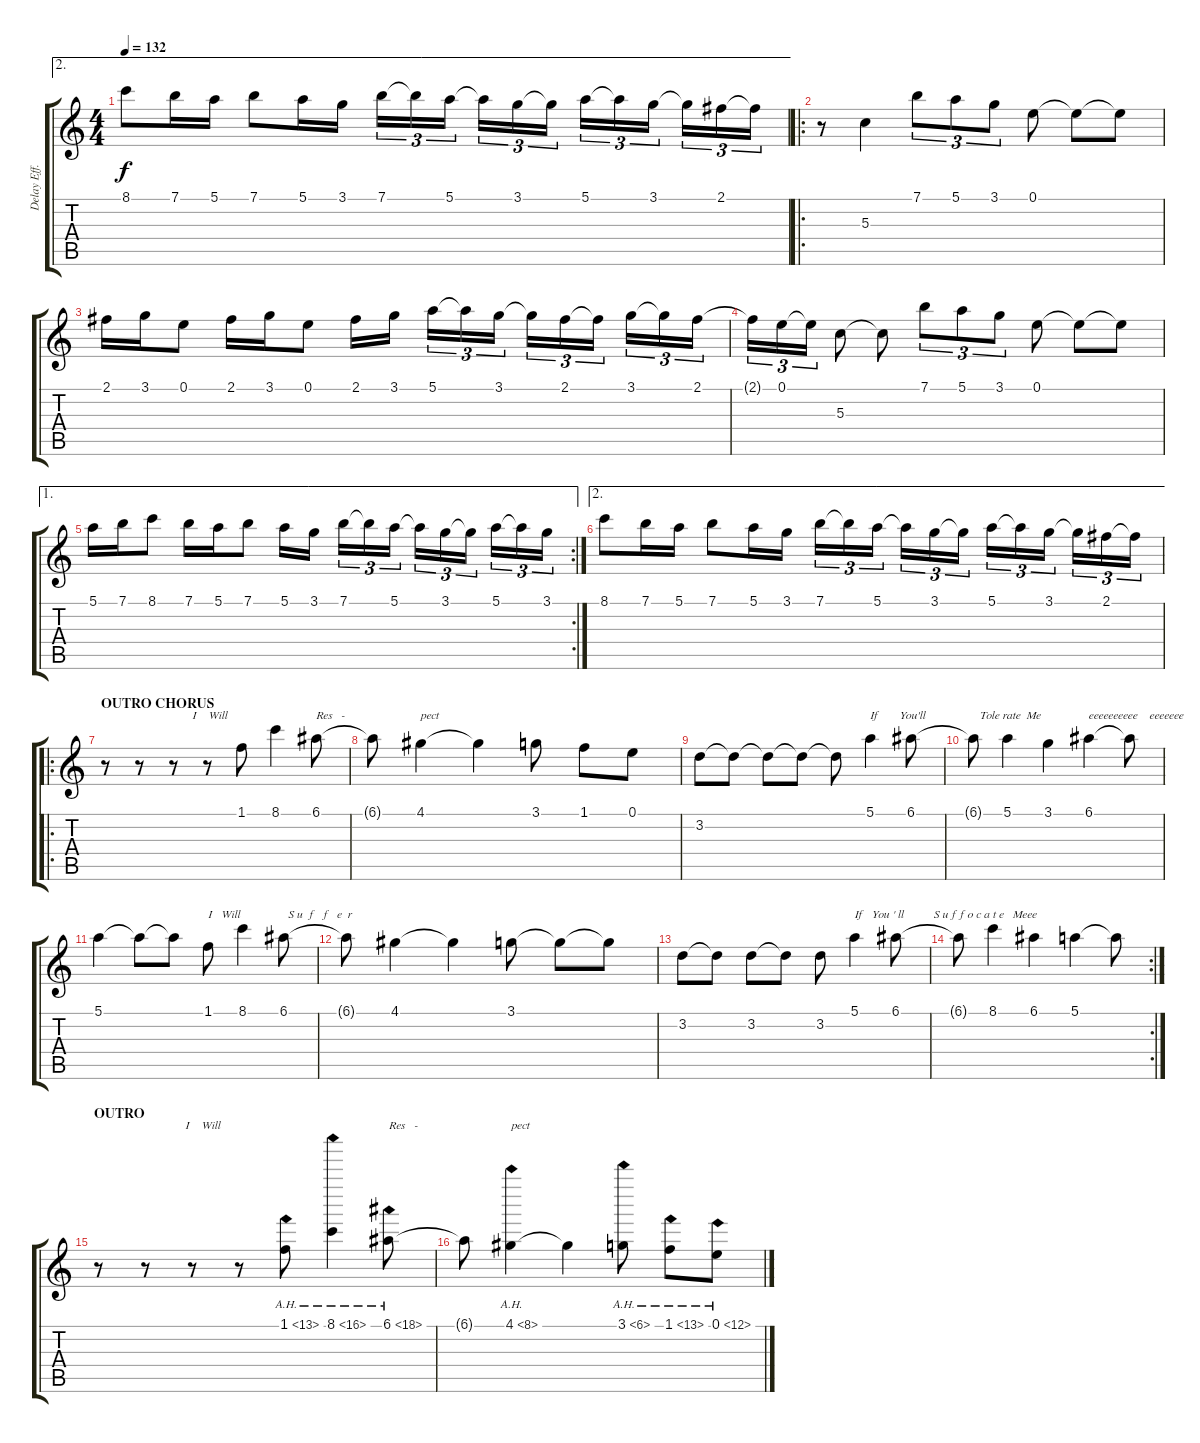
\track ("Delay Eff." "Delay Eff.") {instrument overdrivenguitar}
\staff {score tabs}
\tuning (E4 B3 G3 D3 A2 E2) {hide}
\ae 2
\ts (4 4)
\tempo 132
\clef g2
\ks c
8.1.8{dy f} 7.1.16 5.1.16 7.1.8 5.1.16 3.1.16 7.1.16{tu (3 2)} 7.1{t}.16{tu (3 2)} 5.1.16{tu (3 2)} 5.1{t}.16{tu (3 2)} 3.1.16{tu (3 2)} 3.1{t}.16{tu (3 2)} 5.1.16{tu (3 2)} 5.1{t}.16{tu (3 2)} 3.1.16{tu (3 2)} 3.1{t}.16{tu (3 2)} 2.1.16{tu (3 2)} 2.1{t}.16{tu (3 2)} |
\ro
r.8 5.3.4 7.1.8{tu (3 2)} 5.1.8{tu (3 2)} 3.1.8{tu (3 2)} 0.1.8 0.1{t}.8 0.1{t}.8 |
2.1.16 3.1.16 0.1.8 2.1.16 3.1.16 0.1.8 2.1.16 3.1.16 5.1.16{tu (3 2)} 5.1{t}.16{tu (3 2)} 3.1.16{tu (3 2)} 3.1{t}.16{tu (3 2)} 2.1.16{tu (3 2)} 2.1{t}.16{tu (3 2)} 3.1.16{tu (3 2)} 3.1{t}.16{tu (3 2)} 2.1.16{tu (3 2)} |
2.1{t}.16{tu (3 2)} 0.1.16{tu (3 2)} 0.1{t}.16{tu (3 2)} 5.3.8 5.3{t}.8 7.1.8{tu (3 2)} 5.1.8{tu (3 2)} 3.1.8{tu (3 2)} 0.1.8 0.1{t}.8 0.1{t}.8 |
\ae 1
\rc 2
5.1.16 7.1.16 8.1.8 7.1.16 5.1.16 7.1.8 5.1.16 3.1.16 7.1.16{tu (3 2)} 7.1{t}.16{tu (3 2)} 5.1.16{tu (3 2)} 5.1{t}.16{tu (3 2)} 3.1.16{tu (3 2)} 3.1{t}.16{tu (3 2)} 5.1.16{tu (3 2)} 5.1{t}.16{tu (3 2)} 3.1.16{tu (3 2)} |
\ae 2
8.1.8 7.1.16 5.1.16 7.1.8 5.1.16 3.1.16 7.1.16{tu (3 2)} 7.1{t}.16{tu (3 2)} 5.1.16{tu (3 2)} 5.1{t}.16{tu (3 2)} 3.1.16{tu (3 2)} 3.1{t}.16{tu (3 2)} 5.1.16{tu (3 2)} 5.1{t}.16{tu (3 2)} 3.1.16{tu (3 2)} 3.1{t}.16{tu (3 2)} 2.1.16{tu (3 2)} 2.1{t}.16{tu (3 2)} |
\ro
\section ("" "OUTRO CHORUS")
r.8{txt "                             I    Will    " volume 16 balance 8 instrument synthstrings1} r.8 r.8 r.8 1.1.8 8.1.4 6.1.8{txt "Res   -  "} |
6.1{t}.8 4.1.4{txt "pect"} 4.1{t}.4 3.1.8 1.1.8 0.1.8 |
3.2.8 3.2{t}.8 3.2{t}.8 3.2{t}.8 3.2{t}.8 5.1.4{txt "If       You'll                  Tole rate  Me"} 6.1.8 |
6.1{t}.8 5.1.4 3.1.4 6.1.4{txt "eeeeeeeeee    eeeeeee"} 6.1{t}.8 |
5.1.4 5.1{t}.8 5.1{t}.8 1.1.8{txt "I   Will                S u  f   f   e  r"} 8.1.4 6.1.8 |
6.1{t}.8 4.1.4 4.1{t}.4 3.1.8 3.1{t}.8 3.1{t}.8 |
3.2.8 3.2{t}.8 3.2.8 3.2{t}.8 3.2.8 5.1.4{txt "If   You ' ll          S u f f o c a t e   Meee"} 6.1.8 |
\rc 2
6.1{t}.8 8.1.4 6.1.4 5.1.4 5.1{t}.8 |
\section ("" "OUTRO")
r.8{txt "                             I    Will    " volume 6 balance 0 instrument brasssection} r.8 r.8 r.8 1.1{ah 12}.8 8.1{ah 8}.4 6.1{ah 12}.8{txt "Res   -  "} |
6.1{t}.8 4.1{ah 4}.4{txt "pect"} 4.1{t}.4 3.1{ah 3}.8 1.1{ah 12}.8 0.1{ah 12}.8
